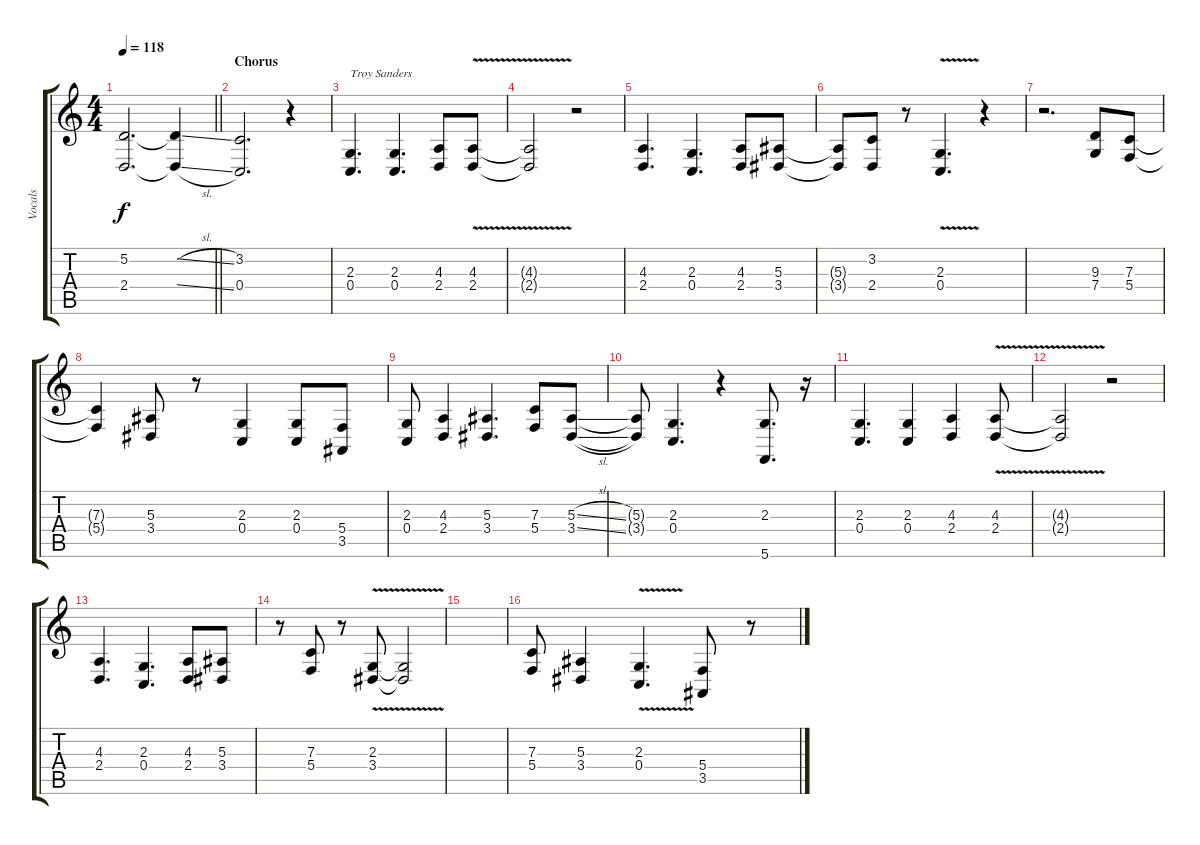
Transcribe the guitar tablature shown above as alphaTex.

\track ("Vocals" "Vocals") {instrument altosax}
\staff {score tabs}
\tuning (D4 A3 F3 C3 G2 C2) {hide}
\ts (4 4)
\tempo 118
\clef g2
\barLineRight lightlight
\ks c
(5.2{t} 2.4{t}).2{d dy f} (5.2{sl t} 2.4{sl t}).4 |
\section ("" "Chorus")
(3.2 0.4).2{d volume 5} r.4 |
(2.3 0.4).4{d txt "Troy Sanders" volume 10 instrument flute} (2.3 0.4).4{d} (4.3 2.4).8 (4.3{v} 2.4{v}).8 |
(4.3{t} 2.4{t}).2{volume 5} r.2 |
(4.3 2.4).4{d volume 10} (2.3 0.4).4{d} (4.3 2.4).8 (5.3 3.4).8 |
(5.3{t} 3.4{t}).8 (3.2 2.4).8 r.8 (2.3{v} 0.4{v}).4{d volume 5} r.4 |
r.2{d} (9.3 7.4).8{volume 10} (7.3 5.4).8 |
(7.3{t} 5.4{t}).4 (5.3 3.4).8 r.8 (2.3 0.4).4 (2.3 0.4).8 (5.4 3.5).8 |
(2.3 0.4).8 (4.3 2.4).4 (5.3 3.4).4{d} (7.3 5.4).8 (5.3{sl} 3.4{sl}).8 |
(5.3{t} 3.4{t}).8 (2.3 0.4).4{d volume 5} r.4 (2.3 5.6).8{d volume 10} r.16 |
(2.3 0.4).4{d volume 10 instrument flute} (2.3 0.4).4 (4.3 2.4).4 (4.3{v} 2.4{v}).8 |
(4.3{t} 2.4{t}).2{volume 5} r.2 |
(4.3 2.4).4{d volume 10} (2.3 0.4).4{d} (4.3 2.4).8 (5.3 3.4).8 |
r.8 (7.3 5.4).8 r.8 (2.3{v} 3.4{v}).8 (2.3{t} 3.4{t}).2{volume 5} |
|
(7.3 5.4).8{volume 10} (5.3 3.4).4 (2.3{v} 0.4{v}).4{d} (5.4 3.5).8 r.8
